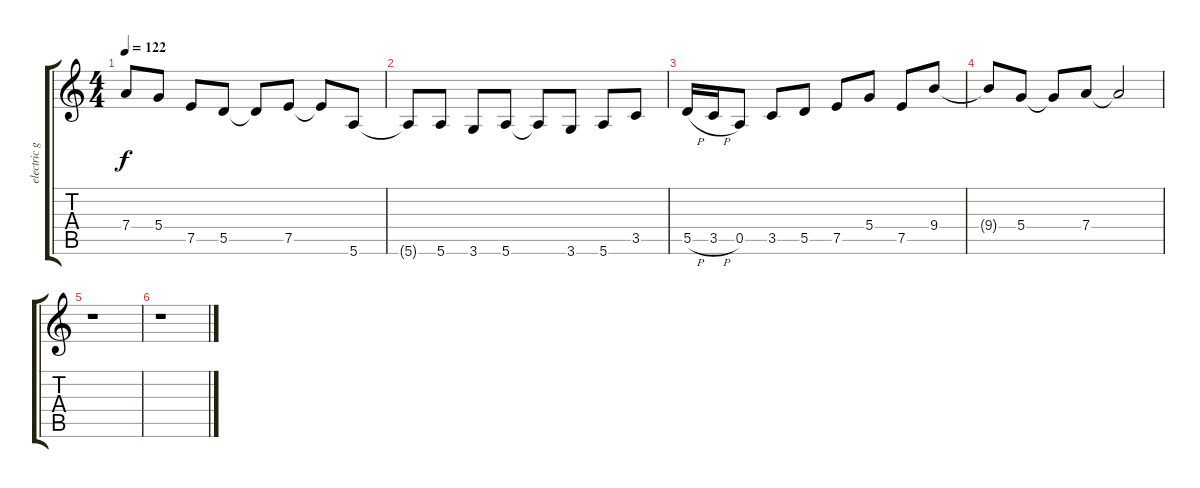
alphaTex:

\track ("electric guitar" "electric g") {instrument electricguitarclean}
\staff {score tabs}
\tuning (E4 B3 G3 D3 A2 E2) {hide}
\ts (4 4)
\tempo 122
\clef g2
\ks c
7.4.8{dy f} 5.4.8 7.5.8 5.5.8 5.5{t}.8 7.5.8 7.5{t}.8 5.6.8 |
5.6{t}.8 5.6.8 3.6.8 5.6.8 5.6{t}.8 3.6.8 5.6.8 3.5.8 |
5.5{h}.16 3.5{h}.16 0.5.8 3.5.8 5.5.8 7.5.8 5.4.8 7.5.8 9.4.8 |
9.4{t}.8 5.4.8 5.4{t}.8 7.4.8 7.4{t}.2 |
r.1 |
r.1
